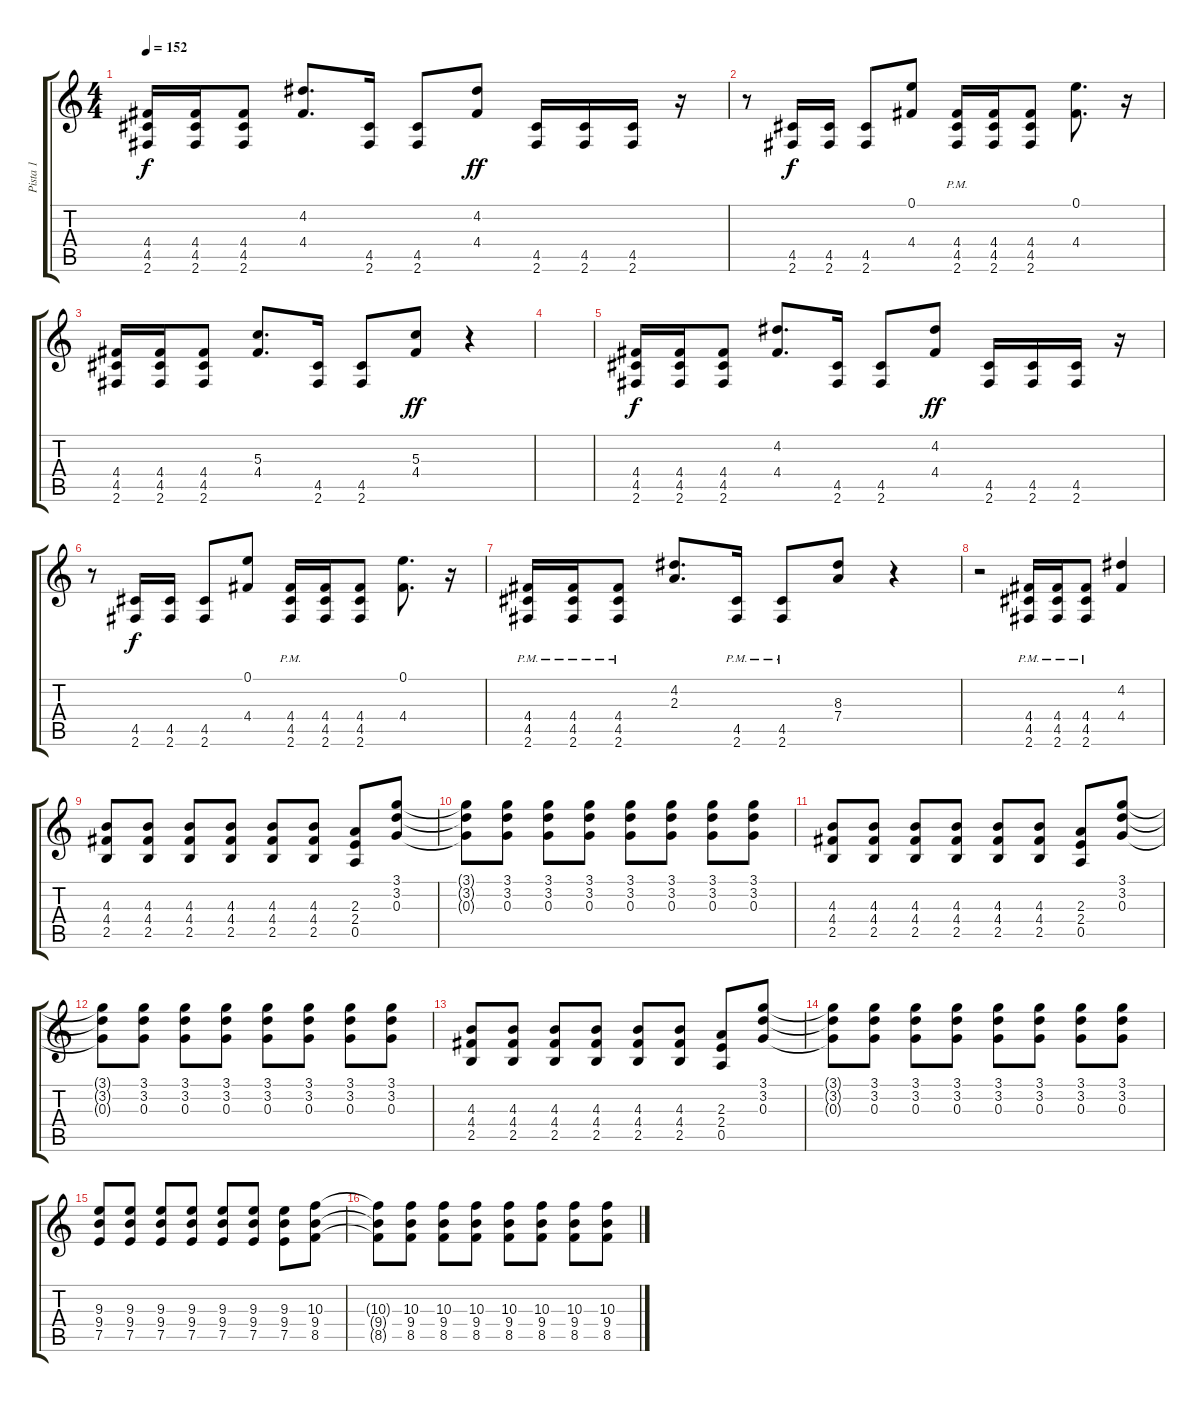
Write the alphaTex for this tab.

\track ("Pista 1" "Pista 1") {instrument distortionguitar}
\staff {score tabs}
\tuning (E4 B3 G3 D3 A2 E2) {hide}
\ts (4 4)
\tempo 152
\clef g2
\ks c
(4.4 4.5 2.6).16{dy f} (4.4 4.5 2.6).16 (4.4 4.5 2.6).8 (4.2 4.4).8{d} (4.5 2.6).16 (4.5 2.6).8 (4.2 4.4).8{dy ff} (4.5 2.6).16 (4.5 2.6).16 (4.5 2.6).16 r.16 |
r.8 (4.5 2.6).16{dy f} (4.5 2.6).16 (4.5 2.6).8 (0.1 4.4).8 (4.4{pm} 4.5{pm} 2.6{pm}).16 (4.4 4.5 2.6).16 (4.4 4.5 2.6).8 (0.1 4.4).8{d} r.16 |
(4.4 4.5 2.6).16 (4.4 4.5 2.6).16 (4.4 4.5 2.6).8 (5.3 4.4).8{d} (4.5 2.6).16 (4.5 2.6).8 (5.3 4.4).8{dy ff} r.4 |
|
(4.4 4.5 2.6).16{dy f} (4.4 4.5 2.6).16 (4.4 4.5 2.6).8 (4.2 4.4).8{d} (4.5 2.6).16 (4.5 2.6).8 (4.2 4.4).8{dy ff} (4.5 2.6).16 (4.5 2.6).16 (4.5 2.6).16 r.16 |
r.8 (4.5 2.6).16{dy f} (4.5 2.6).16 (4.5 2.6).8 (0.1 4.4).8 (4.4{pm} 4.5{pm} 2.6{pm}).16 (4.4 4.5 2.6).16 (4.4 4.5 2.6).8 (0.1 4.4).8{d} r.16 |
(4.4{pm} 4.5{pm} 2.6{pm}).16 (4.4{pm} 4.5{pm} 2.6{pm}).16 (4.4{pm} 4.5{pm} 2.6{pm}).8 (4.2 2.3).8{d} (4.5{pm} 2.6{pm}).16 (4.5{pm} 2.6{pm}).8 (8.3 7.4).8 r.4 |
r.2 (4.4{pm} 4.5{pm} 2.6{pm}).16 (4.4{pm} 4.5{pm} 2.6{pm}).16 (4.4{pm} 4.5{pm} 2.6{pm}).8 (4.2 4.4).4 |
(4.3 4.4 2.5).8 (4.3 4.4 2.5).8 (4.3 4.4 2.5).8 (4.3 4.4 2.5).8 (4.3 4.4 2.5).8 (4.3 4.4 2.5).8 (2.3 2.4 0.5).8 (3.1 3.2 0.3).8 |
(3.1{t} 3.2{t} 0.3{t}).8 (3.1 3.2 0.3).8 (3.1 3.2 0.3).8 (3.1 3.2 0.3).8 (3.1 3.2 0.3).8 (3.1 3.2 0.3).8 (3.1 3.2 0.3).8 (3.1 3.2 0.3).8 |
(4.3 4.4 2.5).8 (4.3 4.4 2.5).8 (4.3 4.4 2.5).8 (4.3 4.4 2.5).8 (4.3 4.4 2.5).8 (4.3 4.4 2.5).8 (2.3 2.4 0.5).8 (3.1 3.2 0.3).8 |
(3.1{t} 3.2{t} 0.3{t}).8 (3.1 3.2 0.3).8 (3.1 3.2 0.3).8 (3.1 3.2 0.3).8 (3.1 3.2 0.3).8 (3.1 3.2 0.3).8 (3.1 3.2 0.3).8 (3.1 3.2 0.3).8 |
(4.3 4.4 2.5).8 (4.3 4.4 2.5).8 (4.3 4.4 2.5).8 (4.3 4.4 2.5).8 (4.3 4.4 2.5).8 (4.3 4.4 2.5).8 (2.3 2.4 0.5).8 (3.1 3.2 0.3).8 |
(3.1{t} 3.2{t} 0.3{t}).8 (3.1 3.2 0.3).8 (3.1 3.2 0.3).8 (3.1 3.2 0.3).8 (3.1 3.2 0.3).8 (3.1 3.2 0.3).8 (3.1 3.2 0.3).8 (3.1 3.2 0.3).8 |
(9.3 9.4 7.5).8 (9.3 9.4 7.5).8 (9.3 9.4 7.5).8 (9.3 9.4 7.5).8 (9.3 9.4 7.5).8 (9.3 9.4 7.5).8 (9.3 9.4 7.5).8 (10.3 9.4 8.5).8 |
(10.3{t} 9.4{t} 8.5{t}).8 (10.3 9.4 8.5).8 (10.3 9.4 8.5).8 (10.3 9.4 8.5).8 (10.3 9.4 8.5).8 (10.3 9.4 8.5).8 (10.3 9.4 8.5).8 (10.3 9.4 8.5).8
